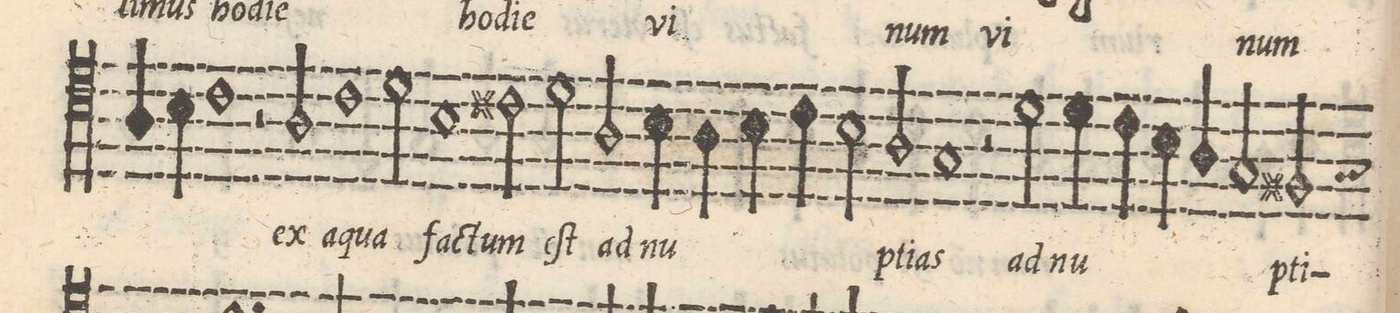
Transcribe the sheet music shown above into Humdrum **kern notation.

**kern	**text
*I"TENORE	*
*clefC4	*
*k[]	*
*met(C|)	*
*M2/1	*
4A/	.
4B\	.
1c	.
=24-	=24-
2r	.
2A/	ex
1c	a-
=25-	=25-
2d\	-qua
1B	fac-
2c#X\	-tum
=26-	=26-
2d\	eſt
2A/	ad
4B\	nu-
4A\	.
4B\	.
4cny\	.
=27-	=27-
2B\	.
2A/	-pti-
1G	-as
=28-	=28-
2r	.
2d\	ad
4d\	nu-
4c\	.
4B\	.
4A/	.
=29-	=29-
2G/	.
*	*custos:G
2F#X/	-pti-
*-	*-
